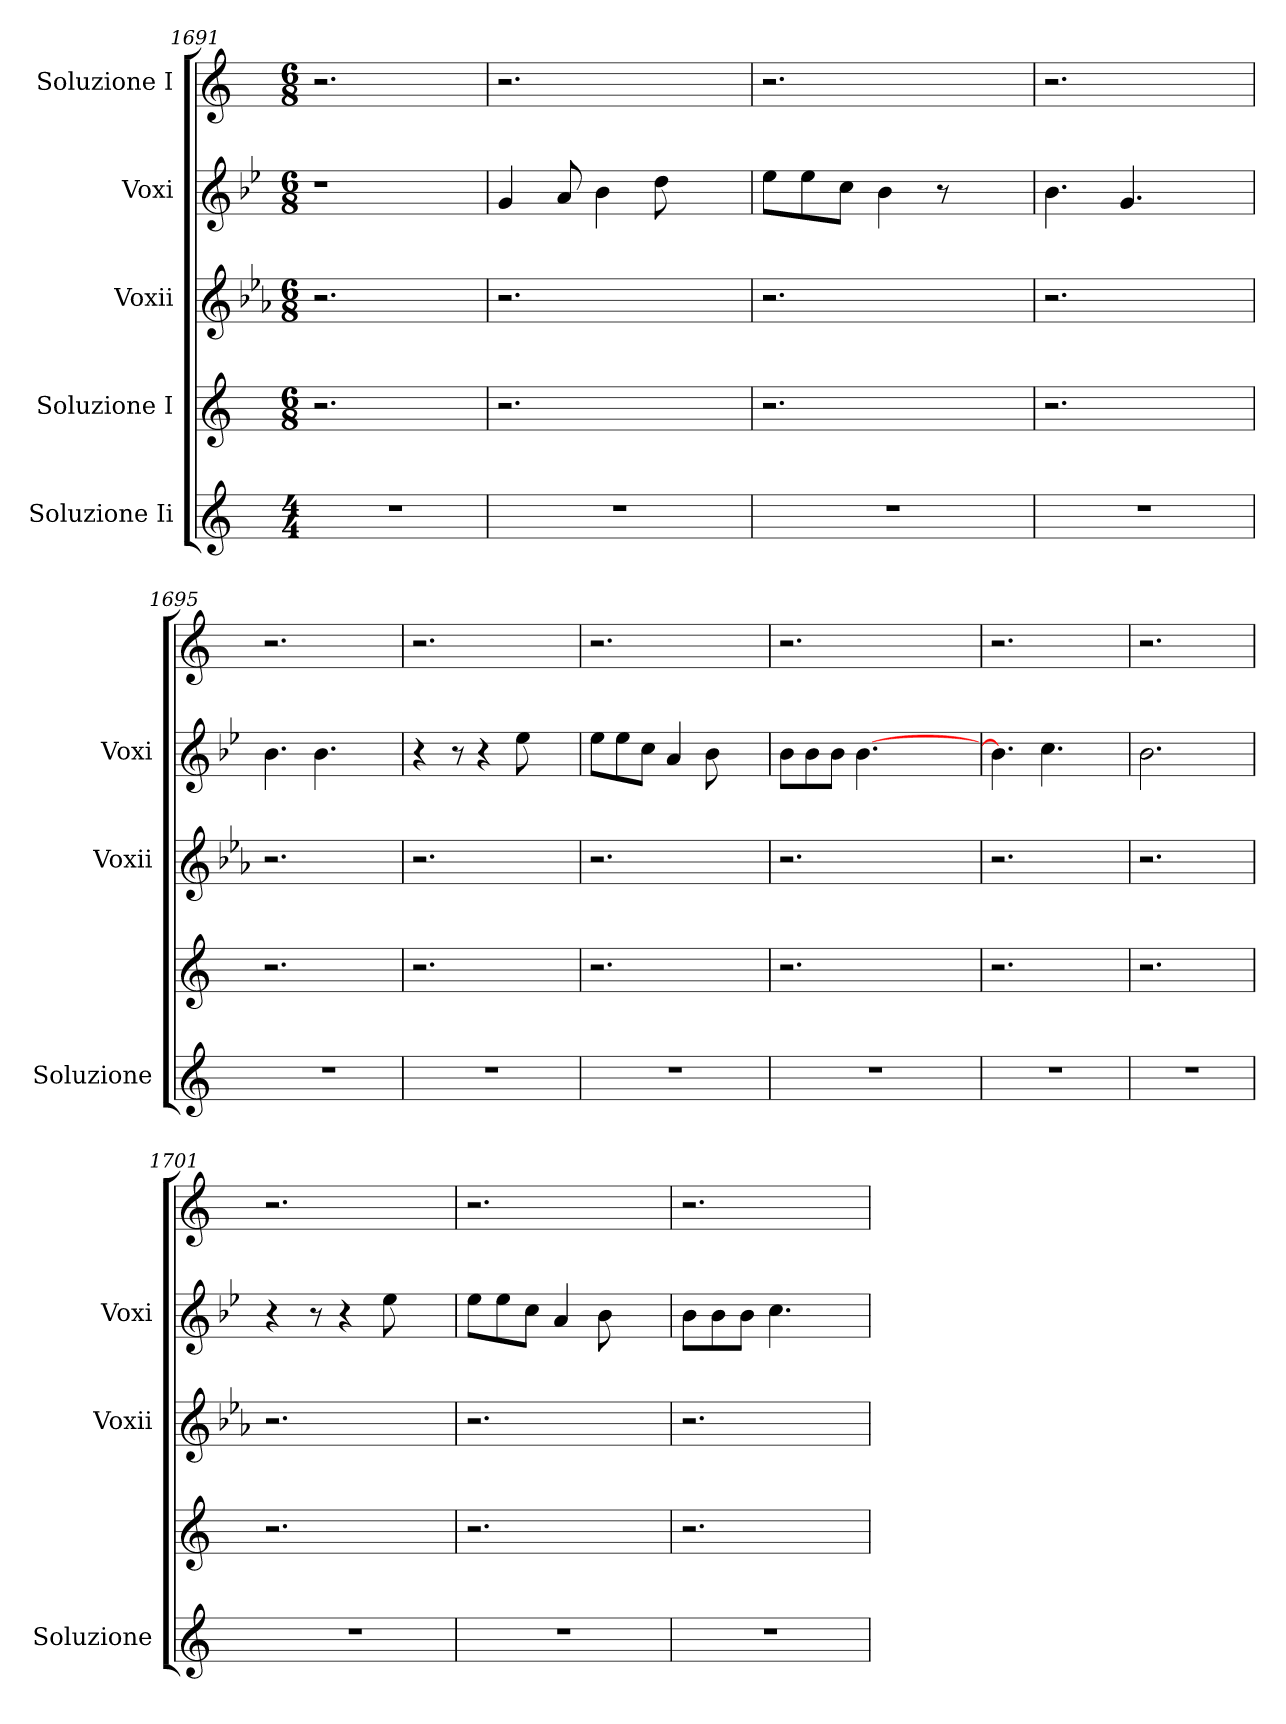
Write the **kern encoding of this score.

**kern	**kern	**kern	**kern	**kern
*part5	*part4	*part3	*part2	*part1
*staff5	*staff4	*staff3	*staff2	*staff1
*I"Soluzione Ii	*I"Soluzione I	*I"Voxii	*I"Voxi	*I"Soluzione I
*I'Soluzione	*	*I'Voxii	*I'Voxi	*
*clefG2	*clefG2	*clefG2	*clefG2	*clefG2
*k[]	*k[]	*k[b-e-a-]	*k[b-e-]	*k[]
*C:	*C:	*E-:	*B-:	*C:
*M4/4	*M6/8	*M6/8	*M6/8	*M6/8
=1691	=1691	=1691	=1691	=1691
!	!	!	!LO:N:vis=1	!
1r	2.r	2.r	2.r	2.r
.	4ryy	4ryy	4ryy	4ryy
!!LO:LB:g=z
=1692	=1692	=1692	=1692	=1692
1r	2.r	2.r	4g/	2.r
.	.	.	8a/	.
.	.	.	4b-\	.
.	.	.	8dd\	.
.	4ryy	4ryy	4ryy	4ryy
=1693	=1693	=1693	=1693	=1693
1r	2.r	2.r	8ee-\L	2.r
.	.	.	8ee-\	.
.	.	.	8cc\J	.
.	.	.	4b-\	.
.	.	.	8r	.
.	4ryy	4ryy	4ryy	4ryy
=1694	=1694	=1694	=1694	=1694
1r	2.r	2.r	4.b-\	2.r
.	.	.	4.g/	.
.	4ryy	4ryy	4ryy	4ryy
=1695	=1695	=1695	=1695	=1695
1r	2.r	2.r	4.b-\	2.r
.	.	.	4.b-\	.
.	4ryy	4ryy	4ryy	4ryy
=1696	=1696	=1696	=1696	=1696
1r	2.r	2.r	4r	2.r
.	.	.	8r	.
.	.	.	4r	.
.	.	.	8ee-\	.
.	4ryy	4ryy	4ryy	4ryy
!!LO:LB:g=z
=1697	=1697	=1697	=1697	=1697
1r	2.r	2.r	8ee-\L	2.r
.	.	.	8ee-\	.
.	.	.	8cc\J	.
.	.	.	4a/	.
.	.	.	8b-\	.
.	4ryy	4ryy	4ryy	4ryy
=1698	=1698	=1698	=1698	=1698
1r	2.r	2.r	8b-\L	2.r
.	.	.	8b-\	.
.	.	.	8b-\J	.
.	.	.	[>4.b-\	.
.	4ryy	4ryy	4ryy	4ryy
=1699	=1699	=1699	=1699	=1699
1r	2.r	2.r	4.b-\]	2.r
.	.	.	4.cc\	.
.	4ryy	4ryy	4ryy	4ryy
=1700	=1700	=1700	=1700	=1700
1r	2.r	2.r	2.b-\	2.r
.	4ryy	4ryy	4ryy	4ryy
=1701	=1701	=1701	=1701	=1701
1r	2.r	2.r	4r	2.r
.	.	.	8r	.
.	.	.	4r	.
.	.	.	8ee-\	.
.	4ryy	4ryy	4ryy	4ryy
!!LO:LB:g=z
=1702	=1702	=1702	=1702	=1702
1r	2.r	2.r	8ee-\L	2.r
.	.	.	8ee-\	.
.	.	.	8cc\J	.
.	.	.	4a/	.
.	.	.	8b-\	.
.	4ryy	4ryy	4ryy	4ryy
=1703	=1703	=1703	=1703	=1703
1r	2.r	2.r	8b-\L	2.r
.	.	.	8b-\	.
.	.	.	8b-\J	.
.	.	.	4.cc\	.
.	4ryy	4ryy	4ryy	4ryy
=	=	=	=	=
*-	*-	*-	*-	*-
